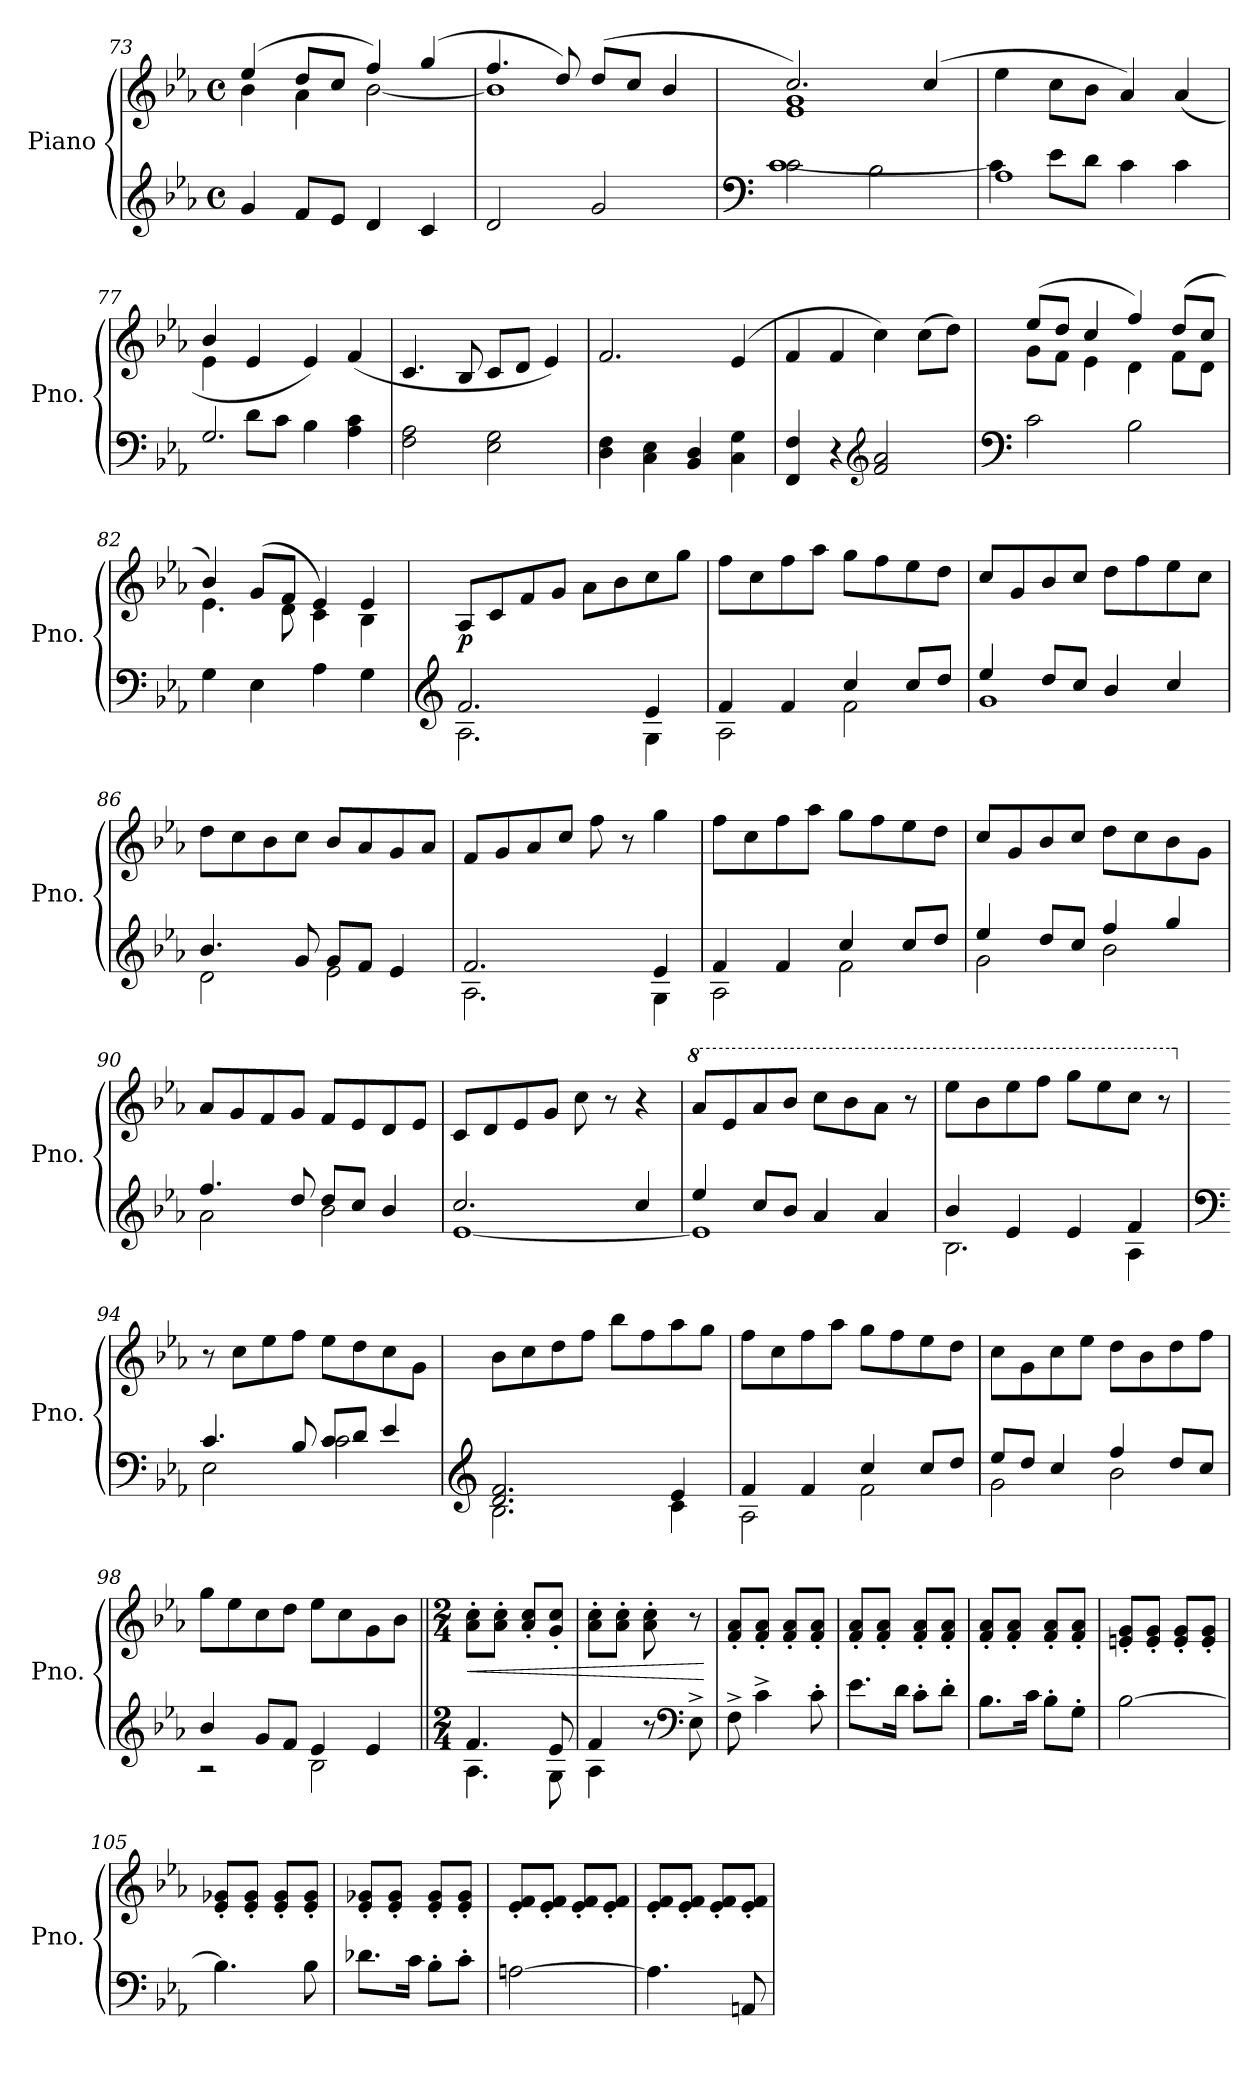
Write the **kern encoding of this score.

**kern	**kern	**dynam
*part1	*part1	*part1
*staff2	*staff1	*staff1/2
*I"Piano	*	*
*I'Pno.	*	*
*clefG2	*clefG2	*
*k[b-e-a-]	*k[b-e-a-]	*
*M4/4	*M4/4	*
*met(c)	*met(c)	*
=73	=73	=73
*	*^	*
4g/	(>4ee-/	4b-\	.
8f/L	8dd/L	4a-\	.
8e-/J	8cc/J	.	.
4d/	4ff/)	[2b-\	.
4c/	(>4gg/	.	.
=74	=74	=74	=74
2d/	4.ff/	1b-]	.
.	8dd/)	.	.
2g/	(>8dd/L	.	.
.	8cc/J	.	.
.	4b-/	.	.
!!LO:LB:g=z	!!
=75	=75	=75	=75
*clefF4	*	*	*
*^	*	*	*
2c\	[1c	2.cc/)	1e- 1g	.
2B-\	.	.	.	.
.	.	(>4cc/	.	.
*	*	*v	*v	*
=76	=76	=76	=76
1A-	4c\]	4ee-\	.
.	8e-\L	8cc\L	.
.	8d\J	8b-\J	.
.	4c\	4a-/)	.
.	4c\	(>4a-/	.
=77	=77	=77	=77
*	*	*^	*
2.G/	4ryy	4b-/	4e-\	.
.	8d\L	4e-/	2.ryy	.
.	8c\J	.	.	.
.	4B-\	4e-/)	.	.
4A-\ 4c\	4ryy	(<4f/	.	.
*v	*v	*	*	*
*	*v	*v	*
=78	=78	=78
2F\ 2A-\	4.c/	.
.	8B-/	.
2E-\ 2G\	8c/L	.
.	8d/J	.
.	4e-/)	.
=79	=79	=79
4D\ 4F\	2.f/	.
4C\ 4E-\	.	.
4BB-/ 4D/	.	.
4C\ 4G\	(>4e-/	.
=80	=80	=80
4FF/ 4F/	4f/	.
4r	4f/	.
*clefG2	*	*
2f/ 2a-/	4cc\)	.
.	(>8cc\L	.
.	8dd\J)	.
=81	=81	=81
*clefF4	*	*
*	*^	*
2c\	(>8ee-/L	8g\L	.
.	8dd/J	8f\J	.
.	4cc/	4e-\	.
2B-\	4ff/)	4d\	.
.	(>8dd/L	8f\L	.
.	8cc/J	8d\J	.
!!LO:PB:g=z	!!
=82	=82	=82	=82
4G\	4b-/)	4.e-\	.
4E-\	(>8g/L	.	.
.	8f/J	8d\	.
4A-\	4e-/)	4c\	.
4G\	4e-/	4B-\	.
*	*v	*v	*
=83	=83	=83
*clefG2	*	*
*^	*^	*
!	!	!	!	!LO:DY:b
*	*	*v	*v	*
2.f/	2.A-\	8A-/L	p
.	.	8c/	.
.	.	8f/	.
.	.	8g/J	.
.	.	8a-\L	.
.	.	8b-\	.
4e-/	4G\	8cc\	.
.	.	8gg\J	.
=84	=84	=84	=84
4f/	2A-\	8ff\L	.
.	.	8cc\	.
4f/	.	8ff\	.
.	.	8aa-\J	.
4cc/	2f\	8gg\L	.
.	.	8ff\	.
8cc/L	.	8ee-\	.
8dd/J	.	8dd\J	.
=85	=85	=85	=85
4ee-/	1g	8cc/L	.
.	.	8g/	.
8dd/L	.	8b-/	.
8cc/J	.	8cc/J	.
4b-/	.	8dd\L	.
.	.	8ff\	.
4cc/	.	8ee-\	.
.	.	8cc\J	.
=86	=86	=86	=86
4.b-/	2d\	8dd\L	.
.	.	8cc\	.
.	.	8b-\	.
8g/	.	8cc\J	.
8g/L	2e-\	8b-/L	.
8f/J	.	8a-/	.
4e-/	.	8g/	.
.	.	8a-/J	.
!!LO:LB:g=z
=87	=87	=87	=87
2.f/	2.A-\	8f/L	.
.	.	8g/	.
.	.	8a-/	.
.	.	8cc/J	.
.	.	8ff\	.
.	.	8r	.
4e-/	4G\	4gg\	.
=88	=88	=88	=88
4f/	2A-\	8ff\L	.
.	.	8cc\	.
4f/	.	8ff\	.
.	.	8aa-\J	.
4cc/	2f\	8gg\L	.
.	.	8ff\	.
8cc/L	.	8ee-\	.
8dd/J	.	8dd\J	.
=89	=89	=89	=89
4ee-/	2g\	8cc/L	.
.	.	8g/	.
8dd/L	.	8b-/	.
8cc/J	.	8cc/J	.
4ff/	2b-\	8dd\L	.
.	.	8cc\	.
4gg/	.	8b-\	.
.	.	8g\J	.
=90	=90	=90	=90
4.ff/	2a-\	8a-/L	.
.	.	8g/	.
.	.	8f/	.
8dd/	.	8g/J	.
8dd/L	2b-\	8f/L	.
8cc/J	.	8e-/	.
4b-/	.	8d/	.
.	.	8e-/J	.
=91	=91	=91	=91
2.cc/	[1e-	8c/L	.
.	.	8d/	.
.	.	8e-/	.
.	.	8g/J	.
.	.	8cc\	.
.	.	8r	.
4cc/	.	4r	.
!!LO:LB:g=z
=92	=92	=92	=92
*	*	*8va	*
4ee-/	1e-]	8aa-/L	.
.	.	8ee-/	.
8cc/L	.	8aa-/	.
8b-/J	.	8bb-/J	.
4a-/	.	8ccc\L	.
.	.	8bb-\	.
4a-/	.	8aa-\J	.
.	.	8r	.
=93	=93	=93	=93
4b-/	2.B-\	8eee-\L	.
.	.	8bb-\	.
4e-/	.	8eee-\	.
.	.	8fff\J	.
4e-/	.	8ggg\L	.
.	.	8eee-\	.
4f/	4A-\	8ccc\J	.
.	.	8r	.
=94	=94	=94	=94
*clefF4	*	*	*
*	*	*X8va	*
4.c/	2E-\	8r	.
.	.	8cc\L	.
.	.	8ee-\	.
8B-/	.	8ff\J	.
8c/L	2c\	8ee-\L	.
8d/J	.	8dd\	.
4e-/	.	8cc\	.
.	.	8g\J	.
=95	=95	=95	=95
*clefG2	*	*	*
2.d/ 2.f/	2.B-\	8b-\L	.
.	.	8cc\	.
.	.	8dd\	.
.	.	8ff\J	.
.	.	8bb-\L	.
.	.	8ff\	.
4e-/	4c\	8aa-\	.
.	.	8gg\J	.
=96	=96	=96	=96
4f/	2A-\	8ff\L	.
.	.	8cc\	.
4f/	.	8ff\	.
.	.	8aa-\J	.
4cc/	2f\	8gg\L	.
.	.	8ff\	.
8cc/L	.	8ee-\	.
8dd/J	.	8dd\J	.
!!LO:LB:g=z
=97	=97	=97	=97
8ee-/L	2g\	8cc\L	.
8dd/J	.	8g\	.
4cc/	.	8cc\	.
.	.	8ee-\J	.
4ff/	2b-\	8dd\L	.
.	.	8b-\	.
8dd/L	.	8dd\	.
8cc/J	.	8ff\J	.
=98	=98	=98	=98
4b-/	2r	8gg\L	.
.	.	8ee-\	.
8g/L	.	8cc\	.
8f/J	.	8dd\J	.
4e-/	2B-\	8ee-\L	.
.	.	8cc\	.
4e-/	.	8g\	.
.	.	8b-\J	.
=99||	=99||	=99||	=99||
*M2/4	*	*M2/4	*
!	!	!	!LO:HP:b
4.f/	4.A-\	8a-\' 8cc\'L	<
.	.	8a-\' 8cc\'J	.
.	.	8a-/' 8cc/'L	.
8e-/	8G\	8g/' 8cc/'J	.
=100	=100	=100	=100
4f/	4A-\	8a-\' 8cc\'L	.
.	.	8a-\' 8cc\'J	.
8r	4ryy	8a-\' 8cc\'	.
*clefF4	*	*	*
8E-^\	.	8r	.
*v	*v	*	*
.	.	[
=101	=101	=101
8F^\	8f/' 8a-/'L	.
4c^\	8f/' 8a-/'J	.
.	8f/' 8a-/'L	.
8c'\	8f/' 8a-/'J	.
=102	=102	=102
8.e-\L	8f/' 8a-/'L	.
.	8f/' 8a-/'J	.
16d\Jk	.	.
8c'\L	8f/' 8a-/'L	.
8d'\J	8f/' 8a-/'J	.
=103	=103	=103
8.B-\L	8f/' 8a-/'L	.
.	8f/' 8a-/'J	.
16c\Jk	.	.
8B-'\L	8f/' 8a-/'L	.
8G'\J	8f/' 8a-/'J	.
!!LO:LB:g=z
=104	=104	=104
[2B-\	8en/' 8g/'L	.
.	8e/' 8g/'J	.
.	8e/' 8g/'L	.
.	8e/' 8g/'J	.
=105	=105	=105
4.B-\]	8e-/' 8g-X/'L	.
.	8e-/' 8g-/'J	.
.	8e-/' 8g-/'L	.
8B-\	8e-/' 8g-/'J	.
=106	=106	=106
8.d-X\L	8e-/' 8g-X/'L	.
.	8e-/' 8g-/'J	.
16c\Jk	.	.
8B-'\L	8e-/' 8g-/'L	.
8c'\J	8e-/' 8g-/'J	.
=107	=107	=107
[2An\	8e-/' 8f/'L	.
.	8e-/' 8f/'J	.
.	8e-/' 8f/'L	.
.	8e-/' 8f/'J	.
=108	=108	=108
4.A\]	8e-/' 8f/'L	.
.	8e-/' 8f/'J	.
.	8e-/' 8f/'L	.
8AAn/	8e-/' 8f/'J	.
=	=	=
*-	*-	*-
